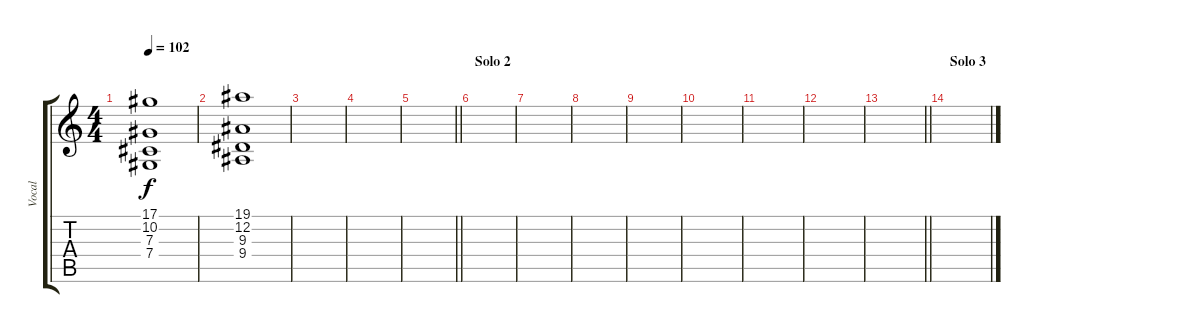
\track ("Vocal" "Vocal") {instrument tenorsax}
\staff {score tabs}
\tuning (Eb4 Bb3 Gb3 Db3 Ab2 Eb2) {hide}
\ts (4 4)
\tempo 102
\clef g2
\ks c
(17.1 10.2 7.3 7.4).1{dy f} |
(19.1 12.2 9.3 9.4).1 |
|
|
\barLineRight lightlight
|
\section ("" "Solo 2")
|
|
|
|
|
|
|
\barLineRight lightlight
|
\section ("" "Solo 3")
